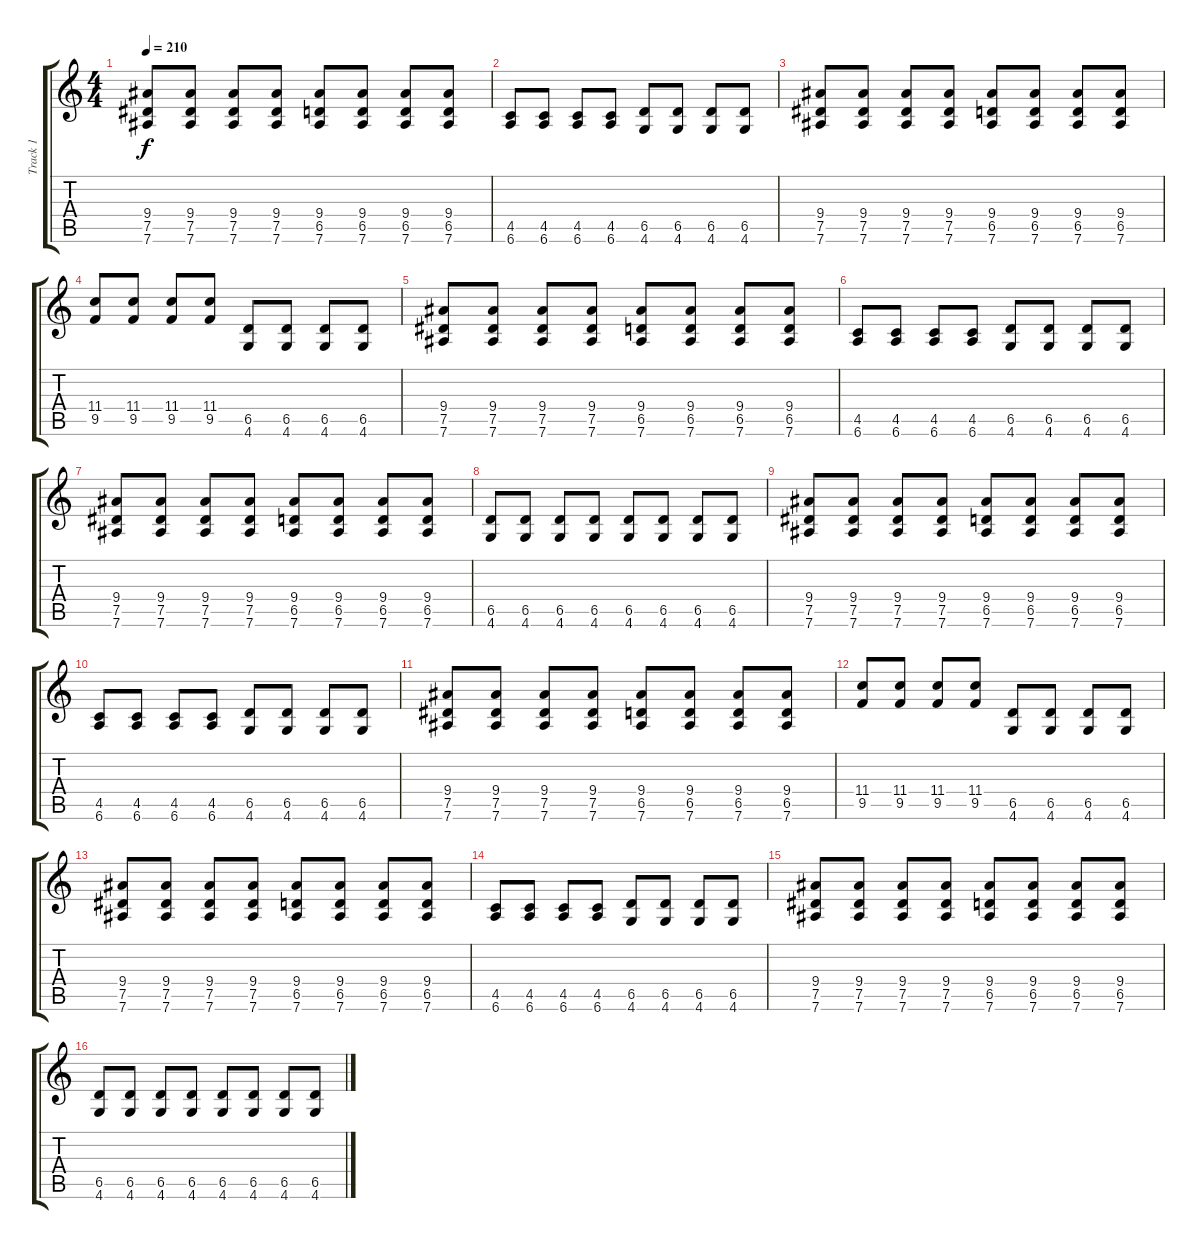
\track ("Track 1" "Track 1") {instrument overdrivenguitar}
\staff {score tabs}
\tuning (Eb4 Bb3 Gb3 Db3 Ab2 Eb2) {hide}
\ts (4 4)
\tempo 210
\clef g2
\ks c
(9.4 7.5 7.6).8{dy f} (9.4 7.5 7.6).8 (9.4 7.5 7.6).8 (9.4 7.5 7.6).8 (9.4 6.5 7.6).8 (9.4 6.5 7.6).8 (9.4 6.5 7.6).8 (9.4 6.5 7.6).8 |
(4.5 6.6).8 (4.5 6.6).8 (4.5 6.6).8 (4.5 6.6).8 (6.5 4.6).8 (6.5 4.6).8 (6.5 4.6).8 (6.5 4.6).8 |
(9.4 7.5 7.6).8 (9.4 7.5 7.6).8 (9.4 7.5 7.6).8 (9.4 7.5 7.6).8 (9.4 6.5 7.6).8 (9.4 6.5 7.6).8 (9.4 6.5 7.6).8 (9.4 6.5 7.6).8 |
(11.4 9.5).8 (11.4 9.5).8 (11.4 9.5).8 (11.4 9.5).8 (6.5 4.6).8 (6.5 4.6).8 (6.5 4.6).8 (6.5 4.6).8 |
(9.4 7.5 7.6).8 (9.4 7.5 7.6).8 (9.4 7.5 7.6).8 (9.4 7.5 7.6).8 (9.4 6.5 7.6).8 (9.4 6.5 7.6).8 (9.4 6.5 7.6).8 (9.4 6.5 7.6).8 |
(4.5 6.6).8 (4.5 6.6).8 (4.5 6.6).8 (4.5 6.6).8 (6.5 4.6).8 (6.5 4.6).8 (6.5 4.6).8 (6.5 4.6).8 |
(9.4 7.5 7.6).8 (9.4 7.5 7.6).8 (9.4 7.5 7.6).8 (9.4 7.5 7.6).8 (9.4 6.5 7.6).8 (9.4 6.5 7.6).8 (9.4 6.5 7.6).8 (9.4 6.5 7.6).8 |
(6.5 4.6).8 (6.5 4.6).8 (6.5 4.6).8 (6.5 4.6).8 (6.5 4.6).8 (6.5 4.6).8 (6.5 4.6).8 (6.5 4.6).8 |
(9.4 7.5 7.6).8{volume 11 instrument distortionguitar} (9.4 7.5 7.6).8 (9.4 7.5 7.6).8 (9.4 7.5 7.6).8 (9.4 6.5 7.6).8 (9.4 6.5 7.6).8 (9.4 6.5 7.6).8 (9.4 6.5 7.6).8 |
(4.5 6.6).8 (4.5 6.6).8 (4.5 6.6).8 (4.5 6.6).8 (6.5 4.6).8 (6.5 4.6).8 (6.5 4.6).8 (6.5 4.6).8 |
(9.4 7.5 7.6).8 (9.4 7.5 7.6).8 (9.4 7.5 7.6).8 (9.4 7.5 7.6).8 (9.4 6.5 7.6).8 (9.4 6.5 7.6).8 (9.4 6.5 7.6).8 (9.4 6.5 7.6).8 |
(11.4 9.5).8 (11.4 9.5).8 (11.4 9.5).8 (11.4 9.5).8 (6.5 4.6).8 (6.5 4.6).8 (6.5 4.6).8 (6.5 4.6).8 |
(9.4 7.5 7.6).8 (9.4 7.5 7.6).8 (9.4 7.5 7.6).8 (9.4 7.5 7.6).8 (9.4 6.5 7.6).8 (9.4 6.5 7.6).8 (9.4 6.5 7.6).8 (9.4 6.5 7.6).8 |
(4.5 6.6).8 (4.5 6.6).8 (4.5 6.6).8 (4.5 6.6).8 (6.5 4.6).8 (6.5 4.6).8 (6.5 4.6).8 (6.5 4.6).8 |
(9.4 7.5 7.6).8 (9.4 7.5 7.6).8 (9.4 7.5 7.6).8 (9.4 7.5 7.6).8 (9.4 6.5 7.6).8 (9.4 6.5 7.6).8 (9.4 6.5 7.6).8 (9.4 6.5 7.6).8 |
(6.5 4.6).8 (6.5 4.6).8 (6.5 4.6).8 (6.5 4.6).8 (6.5 4.6).8 (6.5 4.6).8 (6.5 4.6).8 (6.5 4.6).8
